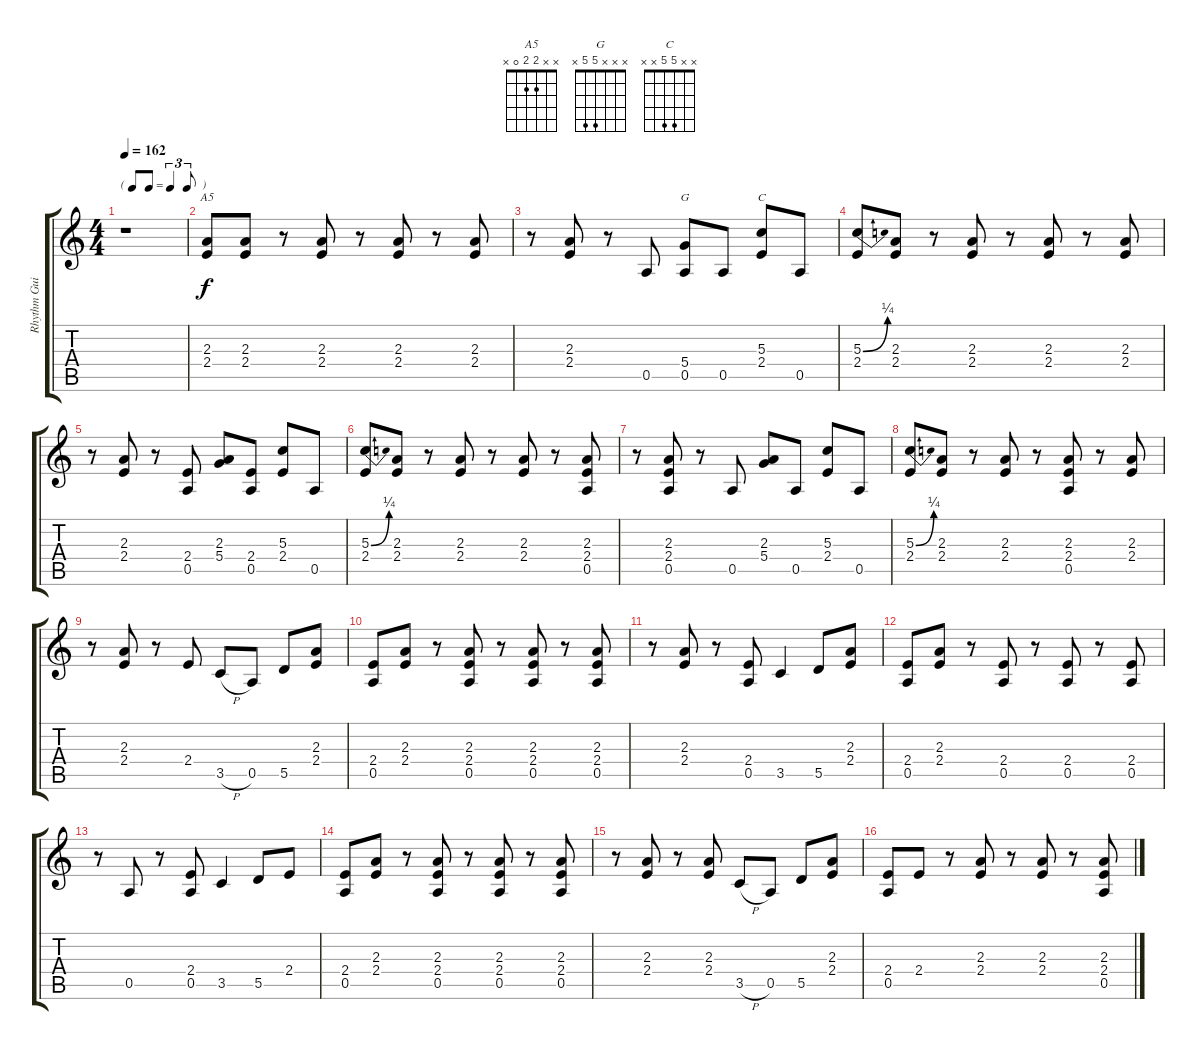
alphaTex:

\track ("Rhythm Guitar (Intro)" "Rhythm Gui") {instrument acousticguitarsteel}
\staff {score tabs}
\tuning (E4 B3 G3 D3 A2 E2) {hide}
\chord ("A5" x x 2 2 0 x)
\chord ("G" x x x 5 5 x)
\chord ("C" x x 5 5 x x)
\ts (4 4)
\tf triplet8th
\tempo 162
\clef g2
\ks c
r.1{dy f instrument acousticguitarsteel} |
(2.3 2.4).8{ch "A5"} (2.3 2.4).8 r.8 (2.3 2.4).8 r.8 (2.3 2.4).8 r.8 (2.3 2.4).8 |
r.8 (2.3 2.4).8 r.8 0.5.8 (5.4 0.5).8{ch "G"} 0.5.8 (5.3 2.4).8{ch "C"} 0.5.8 |
(5.3{be (bend 0 0 60 1)} 2.4).8 (2.3 2.4).8 r.8 (2.3 2.4).8 r.8 (2.3 2.4).8 r.8 (2.3 2.4).8 |
r.8 (2.3 2.4).8 r.8 (2.4 0.5).8 (2.3 5.4).8 (2.4 0.5).8 (5.3 2.4).8 0.5.8 |
(5.3{be (bend 0 0 60 1)} 2.4).8 (2.3 2.4).8 r.8 (2.3 2.4).8 r.8 (2.3 2.4).8 r.8 (2.3 2.4 0.5).8 |
r.8 (2.3 2.4 0.5).8 r.8 0.5.8 (2.3 5.4).8 0.5.8 (5.3 2.4).8 0.5.8 |
(5.3{be (bend 0 0 60 1)} 2.4).8 (2.3 2.4).8 r.8 (2.3 2.4).8 r.8 (2.3 2.4 0.5).8 r.8 (2.3 2.4).8 |
r.8 (2.3 2.4).8 r.8 2.4.8 3.5{h}.8 0.5.8 5.5.8 (2.3 2.4).8 |
(2.4 0.5).8 (2.3 2.4).8 r.8 (2.3 2.4 0.5).8 r.8 (2.3 2.4 0.5).8 r.8 (2.3 2.4 0.5).8 |
r.8 (2.3 2.4).8 r.8 (2.4 0.5).8 3.5.4 5.5.8 (2.3 2.4).8 |
(2.4 0.5).8 (2.3 2.4).8 r.8 (2.4 0.5).8 r.8 (2.4 0.5).8 r.8 (2.4 0.5).8 |
r.8 0.5.8 r.8 (2.4 0.5).8 3.5.4 5.5.8 2.4.8 |
(2.4 0.5).8 (2.3 2.4).8 r.8 (2.3 2.4 0.5).8 r.8 (2.3 2.4 0.5).8 r.8 (2.3 2.4 0.5).8 |
r.8 (2.3 2.4).8 r.8 (2.3 2.4).8 3.5{h}.8 0.5.8 5.5.8 (2.3 2.4).8 |
(2.4 0.5).8 2.4.8 r.8 (2.3 2.4).8 r.8 (2.3 2.4).8 r.8 (2.3 2.4 0.5).8
